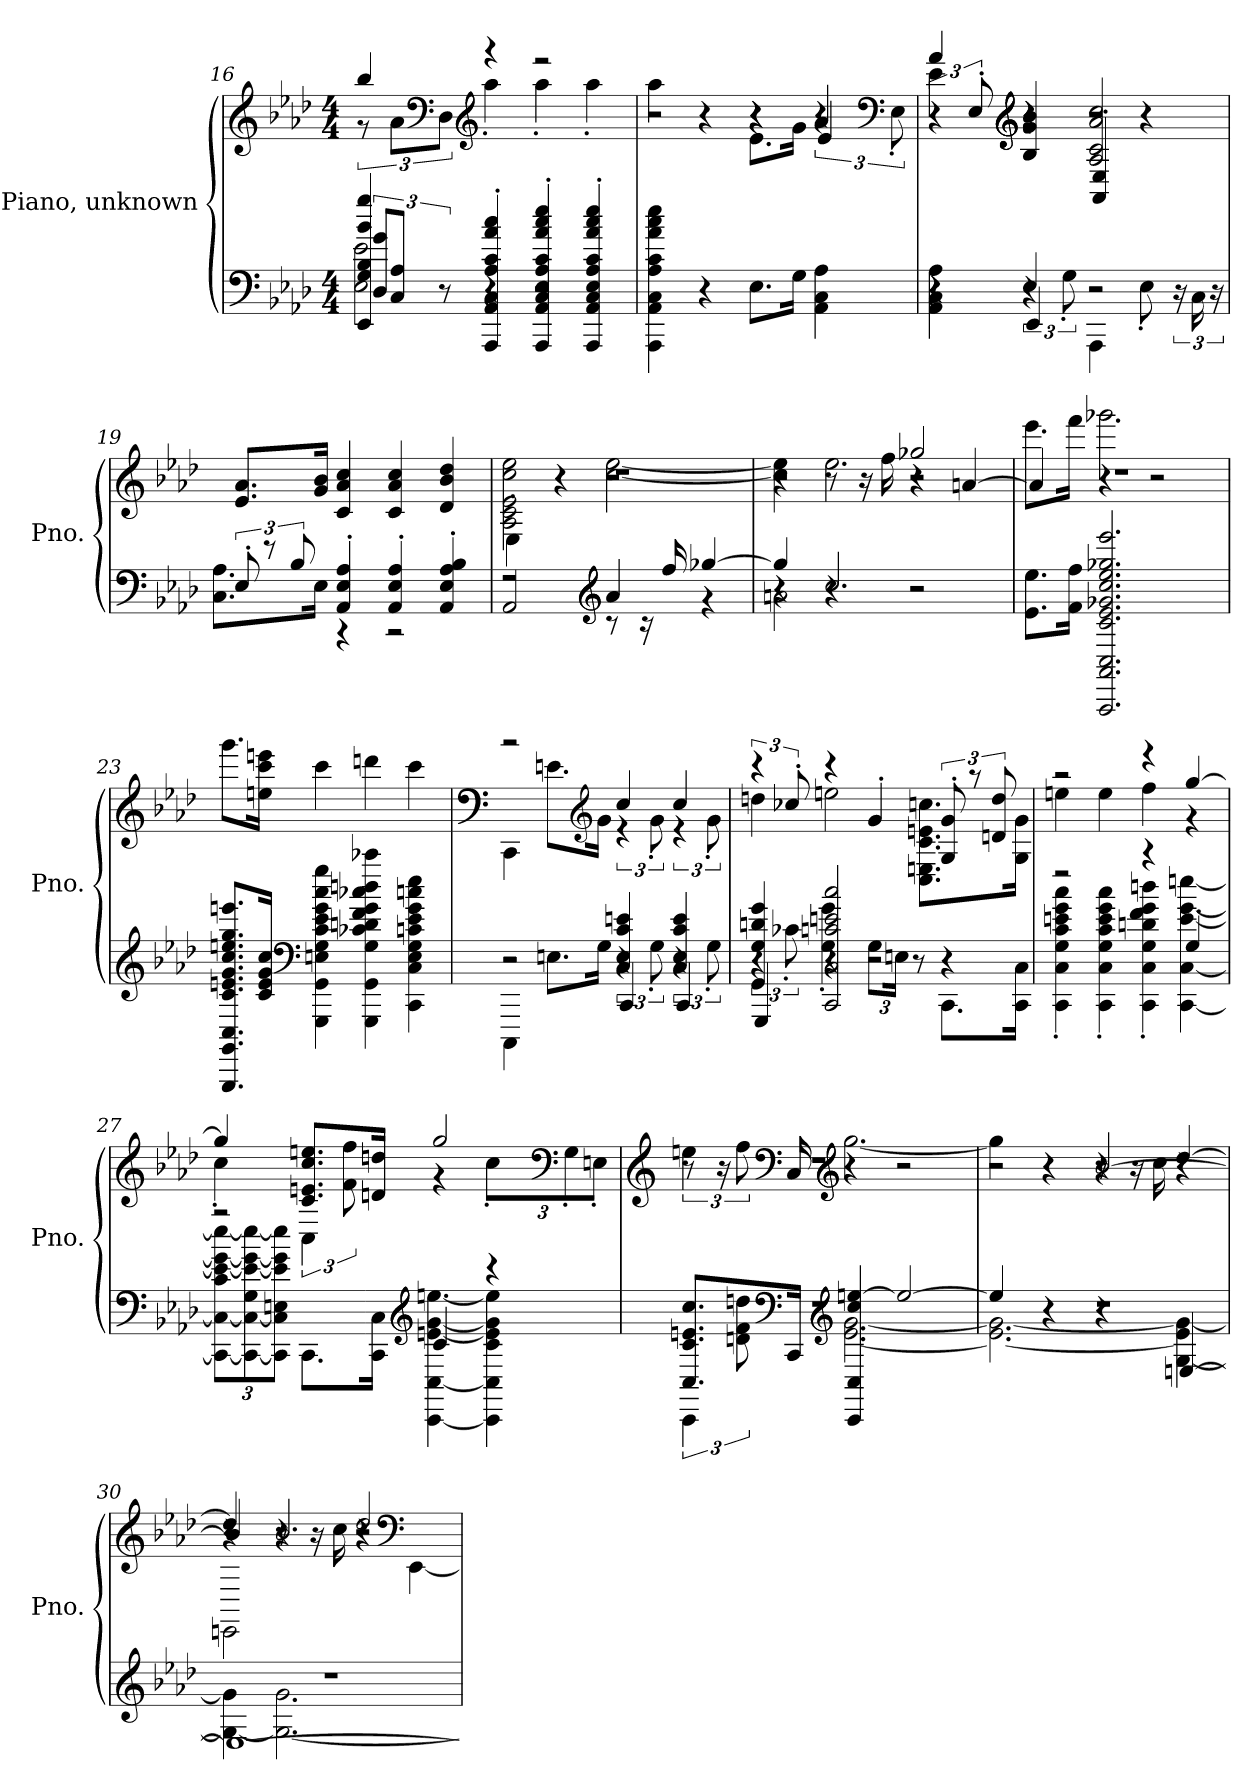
**kern	**kern
*part1	*part1
*staff2	*staff1
*I"Piano, unknown	*
*I'Pno.	*
*clefF4	*clefG2
*k[b-e-a-d-]	*k[b-e-a-d-]
*M4/4	*M4/4
=16	=16
*^	*^
*	*^	*	*
4EE-/ 4G/ 4B-/ 4b-/ 4gg/	2E-\ 2e-\	12D-/ 12g/L	4bb-/	12r
.	.	12C/ 12A-/J	.	12a-\L
*	*	*	*clefF4	*
.	.	12r	.	12D-\J
*	*	*	*clefG2	*
4AAA-/' 4AA-/' 4C/' 4A-/' 4c/' 4a-/' 4cc/'	.	4r	4r	4aa-'\
2r	2r	4AAA-/' 4AA-/' 4C/' 4E-/' 4A-/' 4c/' 4a-/' 4cc/' 4ee-/'	2r	4aa-'\
.	.	4AAA-/' 4AA-/' 4C/' 4E-/' 4A-/' 4c/' 4a-/' 4cc/' 4ee-/'	.	4aa-'\
*v	*v	*v	*	*
=17	=17	=17
*	*	*^
4AAA-\ 4AA-\ 4C\ 4A-\ 4c\ 4a-\ 4cc\ 4ee-\	2r	4aa-\	2r
4r	.	4r	.
8.E-\L	4r	8.e-\L	4r
16G\Jk	.	16g\Jk	.
4AA-\ 4C\ 4A-\	4a-/	6r	4e-/
*	*clefF4	*	*
.	.	12E-'\	.
=18	=18	=18	=18
*^	*	*	*
*	*^	*	*	*
4r	4AA-\ 4C\ 4A-\	4r	6r	4e-\	4a-/
.	.	.	12E-'/	.	.
*	*	*	*clefG2	*	*
4E-/	6r	4EE-/	4B-/ 4g/ 4b-/	4r	4r
.	12G'\	.	.	.	.
2r	4AAA-\	2r	2A-/ 2c/ 2a-/ 2cc/	2r	4AA-/' 4E-/'
.	8E-'\	.	.	.	4r
.	24r	.	.	.	.
.	24C\	.	.	.	.
.	24r	.	.	.	.
*	*v	*v	*	*	*
*	*	*v	*v	*v
!!LO:LB:g=z
=19	=19	=19
12E-'/	8.C\ 8.A-\L	8.e-/ 8.a-/L
12r	.	.
12B-/	.	.
.	16E-\Jk	16g/ 16b-/Jk
4AA-/' 4E-/' 4A-/'	4r	4c/ 4a-/ 4cc/
4AA-/' 4E-/' 4A-/'	2r	4c/ 4a-/ 4cc/
4AA-/' 4E-/' 4A-/' 4B-/'	.	4d-/ 4b-/ 4dd-/
=20	=20	=20
*	*	*^
*	*	*	*^
2r	2AA-/	1r	2A-\ 2c\ 2e-\ 2cc\ 2ee-\	4E-'\
.	.	.	.	4r
*clefG2	*	*	*	*
4a-/	8r	.	[2cc\ [2ee-\	2r
.	16r	.	.	.
.	16ff/	.	.	.
[4gg-X/	4r	.	.	.
=21	=21	=21	=21	=21
*	*^	*	*	*^
4gg-/]	2an\	4r	2r	4cc\] 4ee-\]	2r	4r
4r	.	2.cc/	.	8r	.	2.ee-\
.	.	.	.	16r	.	.
.	.	.	.	16ff\	.	.
2r	2r	.	2gg-X/	2r	4r	.
.	.	.	.	.	[4an/	.
*v	*v	*v	*	*	*	*
*	*	*	*v	*v
=22	=22	=22	=22
8.e-\ 8.ee-\L	1r	8.eee-\L	4a/]
16f\ 16ff\Jk	.	16fff\Jk	.
2.AAA-/ 2.AA-/ 2.C/ 2.c/ 2.e-/ 2.g-X/ 2.cc/ 2.ee-/ 2.gg-X/ 2.eee-/	.	2.ggg-X\	4r
.	.	.	2r
*	*v	*v	*v
!!LO:LB:g=z
=23	=23
8.GGG/ 8.GG/ 8.C/ 8.c/ 8.en/ 8.g/ 8.cc/ 8.een/ 8.gg/ 8.eeen/L	8.ggg\L
16c/ 16e/ 16g/ 16cc/Jk	16een\ 16ccc\ 16eeen\Jk
*clefF4	*
4GGG\ 4GG\ 4En\ 4G\ 4c\ 4e\ 4g\ 4cc\ 4gg\	4ccc\
4GGG\ 4GG\ 4G\ 4c-X\ 4dn\ 4f\ 4g\ 4cc-X\ 4ddn\ 4ccc-X\	4dddn\
4CC\ 4C\ 4E\ 4G\ 4cn\ 4e\ 4g\ 4ccn\ 4ee\	4ccc\
=24	=24
*	*clefF4
*^	*^
*	*^	*	*
2r	4CCC\	2r	2r	4CC\
.	8.En\L	.	.	8.en\L
*	*	*	*clefG2	*
.	16G\Jk	.	.	16g\Jk
4C/ 4E/ 4c/ 4en/	6r	4CC/	4cc/	6r
.	12G'\	.	.	12g'\
4C/ 4E/ 4c/ 4e/	6r	4CC/	4cc/	6r
.	12G'\	.	.	12g'\
=25	=25	=25	=25	=25
4GG/ 4G/ 4dn/ 4g/	6r	4GGG/	6r	4ddn\
.	12c-X'\	.	12cc-X'/	.
2CC/ 2C/ 2cn/ 2en/ 2cc/	4G\' 4g\'	4r	4r	2een\
*	*Xbrackettup	*	*	*
.	12G\L	2r	4g'/	.
.	24En\Jk	.	.	.
.	8r	.	.	.
4r	8.CC\L	.	12G/' 12g/'	8.C\ 8.En\ 8.c\ 8.en\ 8.ccn\L
.	.	.	12r	.
.	.	.	12dn/ 12dd/	.
.	16CC\ 16C\Jk	.	.	16G\ 16g\Jk
*	*v	*v	*	*
!!LO:PB:g=z	!!
=26	=26	=26	=26
2r	4CC\' 4C\' 4G\' 4c\' 4en\' 4g\' 4cc\'	2r	4een\
.	4CC\' 4C\' 4G\' 4c\' 4e\' 4g\' 4cc\'	.	4ee\
4r	4CC\' 4C\' 4G\' 4dn\' 4f\' 4g\' 4ddn\'	4r	4ff\
4G'/	[4CC\ [4C\ [4e\ [4g\ [4een\	[4gg/	4r
=27	=27	=27	=27
2r	12CC\_ 12C\_ 12c\ 12e\_ 12g\_ 12ee\_L	4gg/]	4cc'\
.	12CC\_ 12C\_ 12G\ 12e\_ 12g\_ 12ee\_	.	.
.	12CC\] 12C\] 12En\ 12e\] 12g\] 12ee\]J	.	.
.	8.CC\L	8.c/ 8.en/ 8.cc/ 8.een/L	6C\
.	.	.	12f\ 12ff\
.	16CC\ 16C\Jk	16dn/ 16ddn/Jk	.
*clefG2	*	*	*
4c'/	[4CC\ [4C\ [4en\ [4g\ [4een\	2gg/	4r
*	*	*	*Xbrackettup
4r	4CC\] 4C\] 4c\ 4e\] 4g\] 4ee\]	.	12cc'\L
*	*	*clefF4	*
.	.	.	12G'\
.	.	.	12En'\J
*v	*v	*	*
*	*v	*v
=28	=28
*	*clefG2
*^	*^
*	*brackettup	*	*brackettup
*	*^	*	*^
1r	6CC\	8.C/ 8.c/ 8.en/ 8.cc/L	1r	6een\	8r
.	.	.	.	.	16r
.	12dn\ 12f\ 12ddn\	.	.	12ff\	.
*clefF4	*	*	*clefF4	*	*
.	.	16CC/Jk	.	.	16C/
*clefG2	*	*	*clefG2	*	*
.	[2.e\ [2.g\	4CC/ 4C/ 4cc/ [4een/	.	[2.gg\	4r
.	.	2ee/_	.	.	2r
!!LO:LB:g=z	!!	!!
=29	=29	=29	=29	=29	=29
1r	2.e\_ 2.g\_	4ee/]	2r	4gg\]	2r
.	.	4r	.	4r	.
.	.	4r	4r	8r	[2b-/
.	.	.	.	16r	.
.	.	.	.	16cc\	.
.	[4G\ 4e\] 4g\_	[4En/	[4dd-/	4r	.
=30	=30	=30	=30	=30	=30
*	*	*	*	*	*^
1r	4G\_ 4g\]	1E_	4dd-/]	4r	4b-/]	2EEn\
.	2.G\_ 2.g\	.	4r	8r	2.b-/	.
.	.	.	.	16r	.	.
.	.	.	.	16cc\	.	.
.	.	.	2dd-/	2r	.	4r
*	*	*	*clefF4	*	*	*
.	.	.	.	.	.	[4EE\
*v	*v	*v	*	*	*	*
*	*v	*v	*v	*v
=	=
*-	*-
